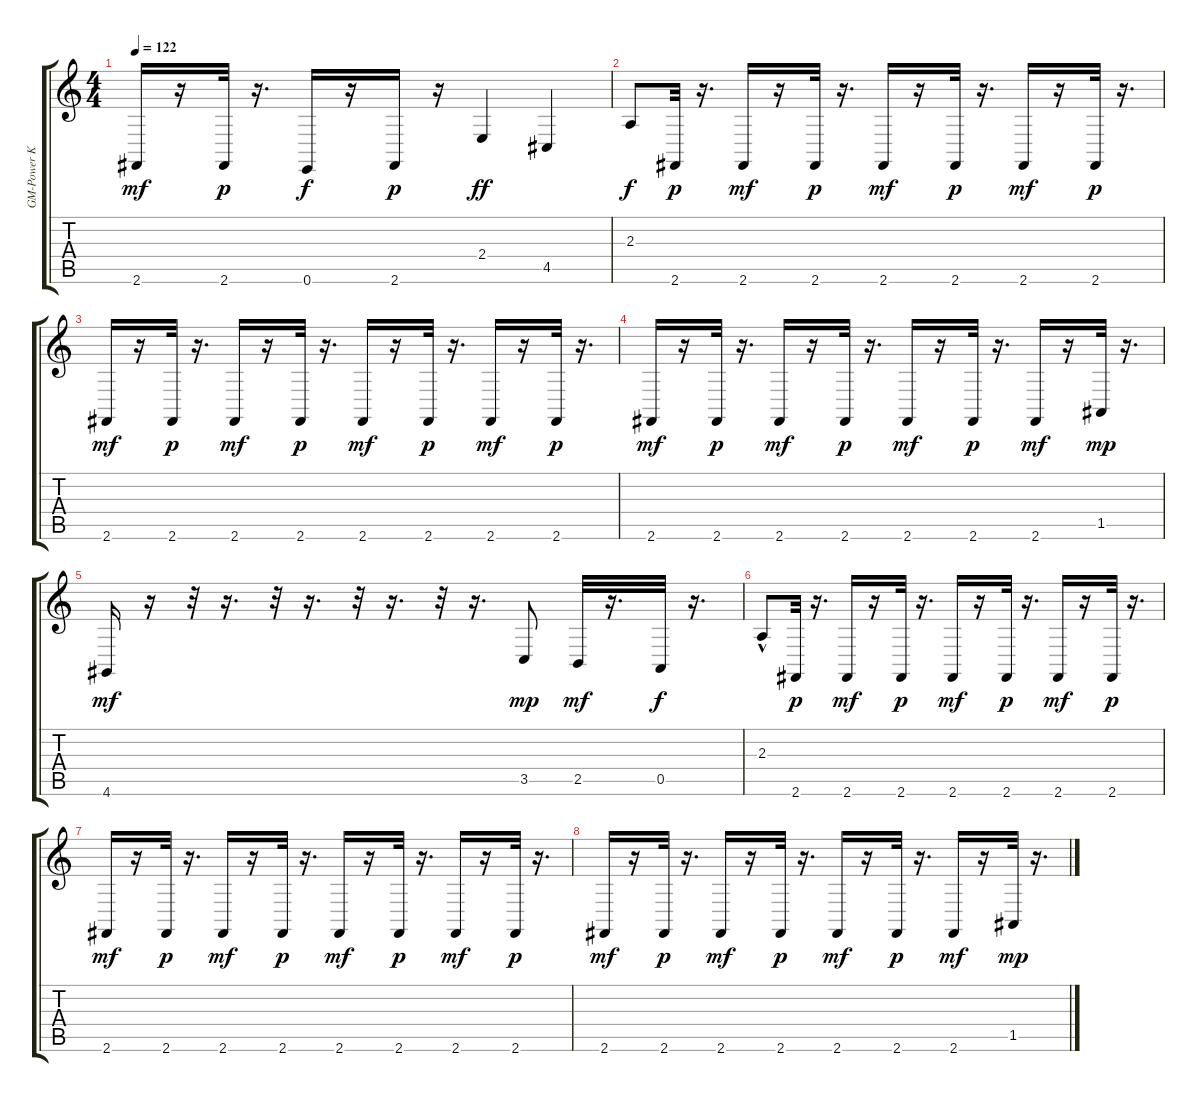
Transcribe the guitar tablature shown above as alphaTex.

\track ("GM-Power Kit" "GM-Power K") {instrument steeldrums}
\staff {score tabs}
\tuning (E4 B3 G3 D3 A2 E2) {hide}
\ts (4 4)
\tempo 122
\clef g2
\ks c
2.6.16{dy mf} r.16 2.6.32{dy p} r.16{d} 0.6.16{dy f} r.16 2.6.16{dy p} r.16 2.4.4{dy ff} 4.5.4 |
2.3.8{dy f} 2.6.32{dy p} r.16{d} 2.6.16{dy mf} r.16 2.6.32{dy p} r.16{d} 2.6.16{dy mf} r.16 2.6.32{dy p} r.16{d} 2.6.16{dy mf} r.16 2.6.32{dy p} r.16{d} |
2.6.16{dy mf} r.16 2.6.32{dy p} r.16{d} 2.6.16{dy mf} r.16 2.6.32{dy p} r.16{d} 2.6.16{dy mf} r.16 2.6.32{dy p} r.16{d} 2.6.16{dy mf} r.16 2.6.32{dy p} r.16{d} |
2.6.16{dy mf} r.16 2.6.32{dy p} r.16{d} 2.6.16{dy mf} r.16 2.6.32{dy p} r.16{d} 2.6.16{dy mf} r.16 2.6.32{dy p} r.16{d} 2.6.16{dy mf} r.16 1.5.32{dy mp} r.16{d} |
4.6.16{dy mf} r.16 r.32 r.16{d} r.32 r.16{d} r.32 r.16{d} r.32 r.16{d} 3.5.8{dy mp} 2.5.32{dy mf} r.16{d} 0.5.32{dy f} r.16{d} |
2.3{hac}.8 2.6.32{dy p} r.16{d} 2.6.16{dy mf} r.16 2.6.32{dy p} r.16{d} 2.6.16{dy mf} r.16 2.6.32{dy p} r.16{d} 2.6.16{dy mf} r.16 2.6.32{dy p} r.16{d} |
2.6.16{dy mf} r.16 2.6.32{dy p} r.16{d} 2.6.16{dy mf} r.16 2.6.32{dy p} r.16{d} 2.6.16{dy mf} r.16 2.6.32{dy p} r.16{d} 2.6.16{dy mf} r.16 2.6.32{dy p} r.16{d} |
2.6.16{dy mf} r.16 2.6.32{dy p} r.16{d} 2.6.16{dy mf} r.16 2.6.32{dy p} r.16{d} 2.6.16{dy mf} r.16 2.6.32{dy p} r.16{d} 2.6.16{dy mf} r.16 1.5.32{dy mp} r.16{d}
